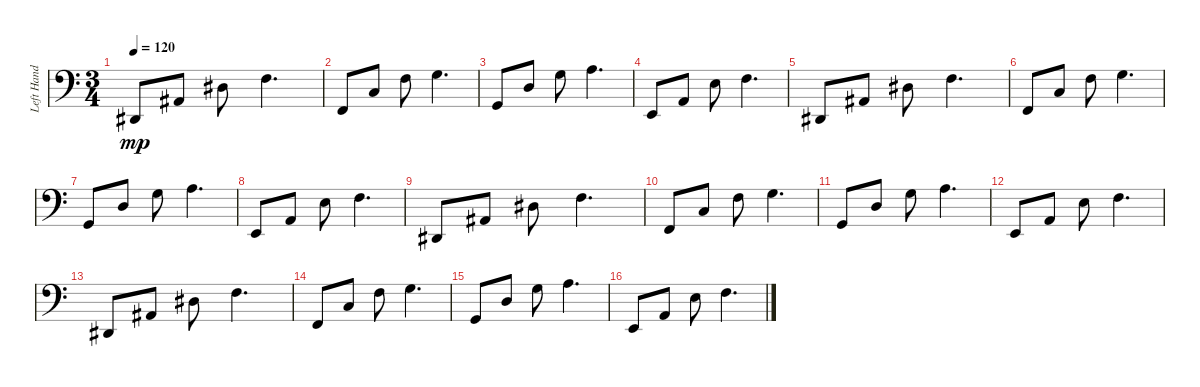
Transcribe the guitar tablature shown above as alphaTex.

\track ("Left Hand" "Left Hand") {instrument acousticgrandpiano}
\staff {score}
\tuning (G2 D2 A1 E1 B0) {hide}
\ts (3 4)
\tempo 120
\clef f4
\ks c
11.4.8{dy mp} 13.3.8 13.2.8 10.1.4{d} |
8.3.8 10.2.8 10.1.8 12.1.4{d} |
10.3.8 12.2.8 12.1.8 14.1.4{d} |
12.4.8 12.3.8 14.2.8 15.2.4{d} |
11.4.8 13.3.8 13.2.8 10.1.4{d} |
8.3.8 10.2.8 10.1.8 12.1.4{d} |
10.3.8 12.2.8 12.1.8 14.1.4{d} |
12.4.8 12.3.8 14.2.8 15.2.4{d} |
11.4.8 13.3.8 13.2.8 10.1.4{d} |
8.3.8 10.2.8 10.1.8 12.1.4{d} |
10.3.8 12.2.8 12.1.8 14.1.4{d} |
12.4.8 12.3.8 14.2.8 15.2.4{d} |
11.4.8 13.3.8 13.2.8 10.1.4{d} |
8.3.8 10.2.8 10.1.8 12.1.4{d} |
10.3.8 12.2.8 12.1.8 14.1.4{d} |
12.4.8 12.3.8 14.2.8 15.2.4{d}
